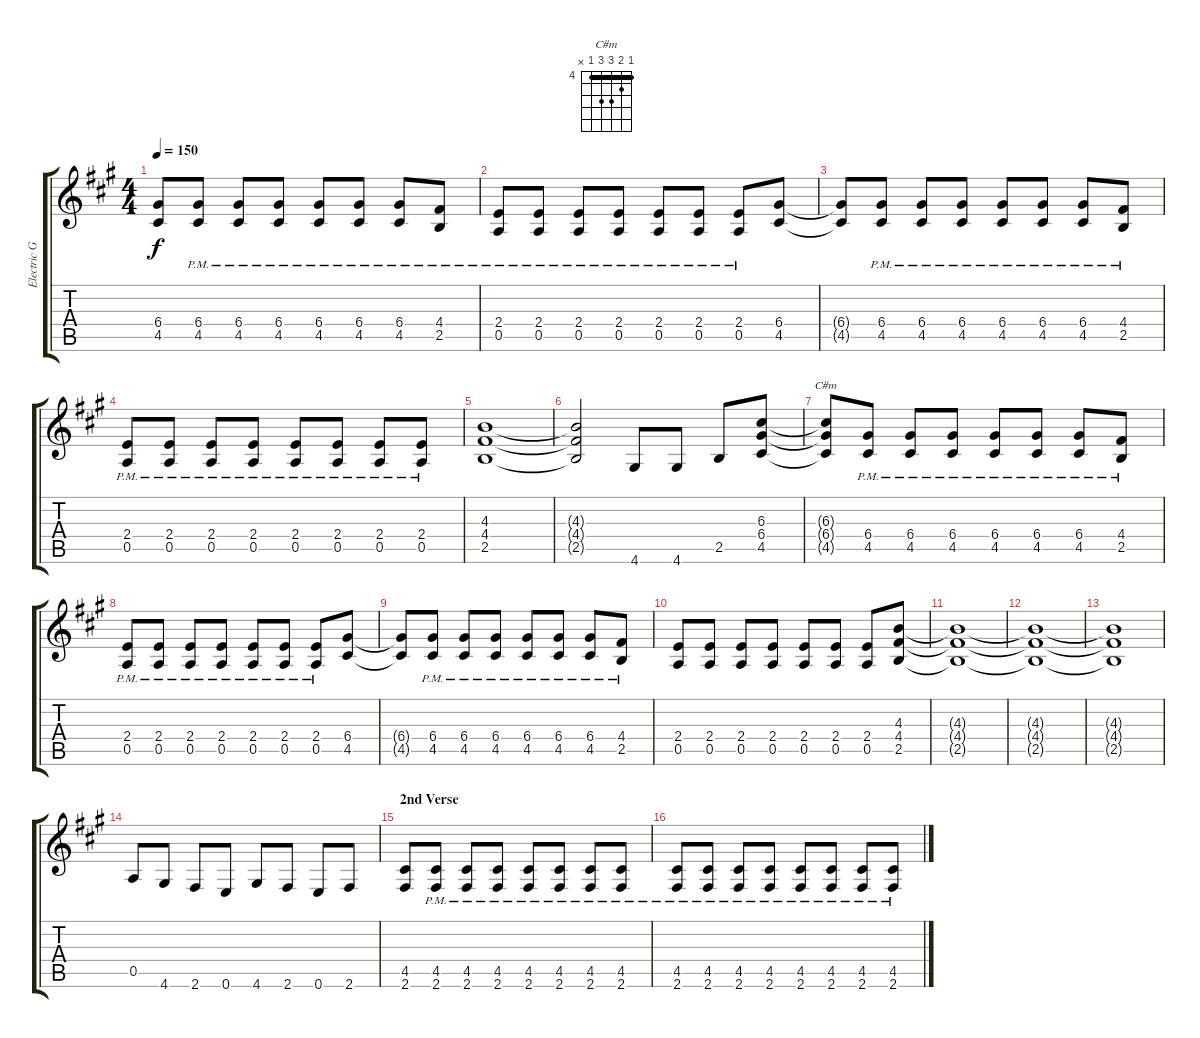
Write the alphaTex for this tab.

\track ("Electric Guitar 1" "Electric G") {instrument distortionguitar}
\staff {score tabs}
\tuning (E4 B3 G3 D3 A2 E2) {hide}
\chord ("C#m" 4 5 6 6 4 x) {firstfret 4 barre 4}
\ts (4 4)
\tempo 150
\clef g2
\ks f#minor
(6.4{t} 4.5{t}).8{dy f} (6.4{pm} 4.5{pm}).8 (6.4{pm} 4.5{pm}).8 (6.4{pm} 4.5{pm}).8 (6.4{pm} 4.5{pm}).8 (6.4{pm} 4.5{pm}).8 (6.4{pm} 4.5{pm}).8 (4.4{pm} 2.5{pm}).8 |
(2.4{pm} 0.5{pm}).8 (2.4{pm} 0.5{pm}).8 (2.4{pm} 0.5{pm}).8 (2.4{pm} 0.5{pm}).8 (2.4{pm} 0.5{pm}).8 (2.4{pm} 0.5{pm}).8 (2.4{pm} 0.5{pm}).8 (6.4 4.5).8 |
(6.4{t} 4.5{t}).8 (6.4{pm} 4.5{pm}).8 (6.4{pm} 4.5{pm}).8 (6.4{pm} 4.5{pm}).8 (6.4{pm} 4.5{pm}).8 (6.4{pm} 4.5{pm}).8 (6.4{pm} 4.5{pm}).8 (4.4{pm} 2.5{pm}).8 |
(2.4{pm} 0.5{pm}).8 (2.4{pm} 0.5{pm}).8 (2.4{pm} 0.5{pm}).8 (2.4{pm} 0.5{pm}).8 (2.4{pm} 0.5{pm}).8 (2.4{pm} 0.5{pm}).8 (2.4{pm} 0.5{pm}).8 (2.4{pm} 0.5{pm}).8 |
(4.3 4.4 2.5).1 |
(4.3{t} 4.4{t} 2.5{t}).2 4.6.8 4.6.8 2.5.8 (6.3 6.4 4.5).8 |
(6.3{t} 6.4{t} 4.5{t}).8{ch "C#m"} (6.4{pm} 4.5{pm}).8 (6.4{pm} 4.5{pm}).8 (6.4{pm} 4.5{pm}).8 (6.4{pm} 4.5{pm}).8 (6.4{pm} 4.5{pm}).8 (6.4{pm} 4.5{pm}).8 (4.4{pm} 2.5{pm}).8 |
(2.4{pm} 0.5{pm}).8 (2.4{pm} 0.5{pm}).8 (2.4{pm} 0.5{pm}).8 (2.4{pm} 0.5{pm}).8 (2.4{pm} 0.5{pm}).8 (2.4{pm} 0.5{pm}).8 (2.4{pm} 0.5{pm}).8 (6.4 4.5).8 |
(6.4{t} 4.5{t}).8 (6.4{pm} 4.5{pm}).8 (6.4{pm} 4.5{pm}).8 (6.4{pm} 4.5{pm}).8 (6.4{pm} 4.5{pm}).8 (6.4{pm} 4.5{pm}).8 (6.4{pm} 4.5{pm}).8 (4.4{pm} 2.5{pm}).8 |
(2.4 0.5).8 (2.4 0.5).8 (2.4 0.5).8 (2.4 0.5).8 (2.4 0.5).8 (2.4 0.5).8 (2.4 0.5).8 (4.3 4.4 2.5).8 |
(4.3{t} 4.4{t} 2.5{t}).1 |
(4.3{t} 4.4{t} 2.5{t}).1 |
(4.3{t} 4.4{t} 2.5{t}).1 |
0.5.8 4.6.8 2.6.8 0.6.8 4.6.8 2.6.8 0.6.8 2.6.8 |
\section ("" "2nd Verse")
(4.5 2.6).8 (4.5{pm} 2.6{pm}).8 (4.5{pm} 2.6{pm}).8 (4.5{pm} 2.6{pm}).8 (4.5{pm} 2.6{pm}).8 (4.5{pm} 2.6{pm}).8 (4.5{pm} 2.6{pm}).8 (4.5{pm} 2.6{pm}).8 |
(4.5{pm} 2.6{pm}).8 (4.5{pm} 2.6{pm}).8 (4.5{pm} 2.6{pm}).8 (4.5{pm} 2.6{pm}).8 (4.5{pm} 2.6{pm}).8 (4.5{pm} 2.6{pm}).8 (4.5{pm} 2.6{pm}).8 (4.5{pm} 2.6{pm}).8
